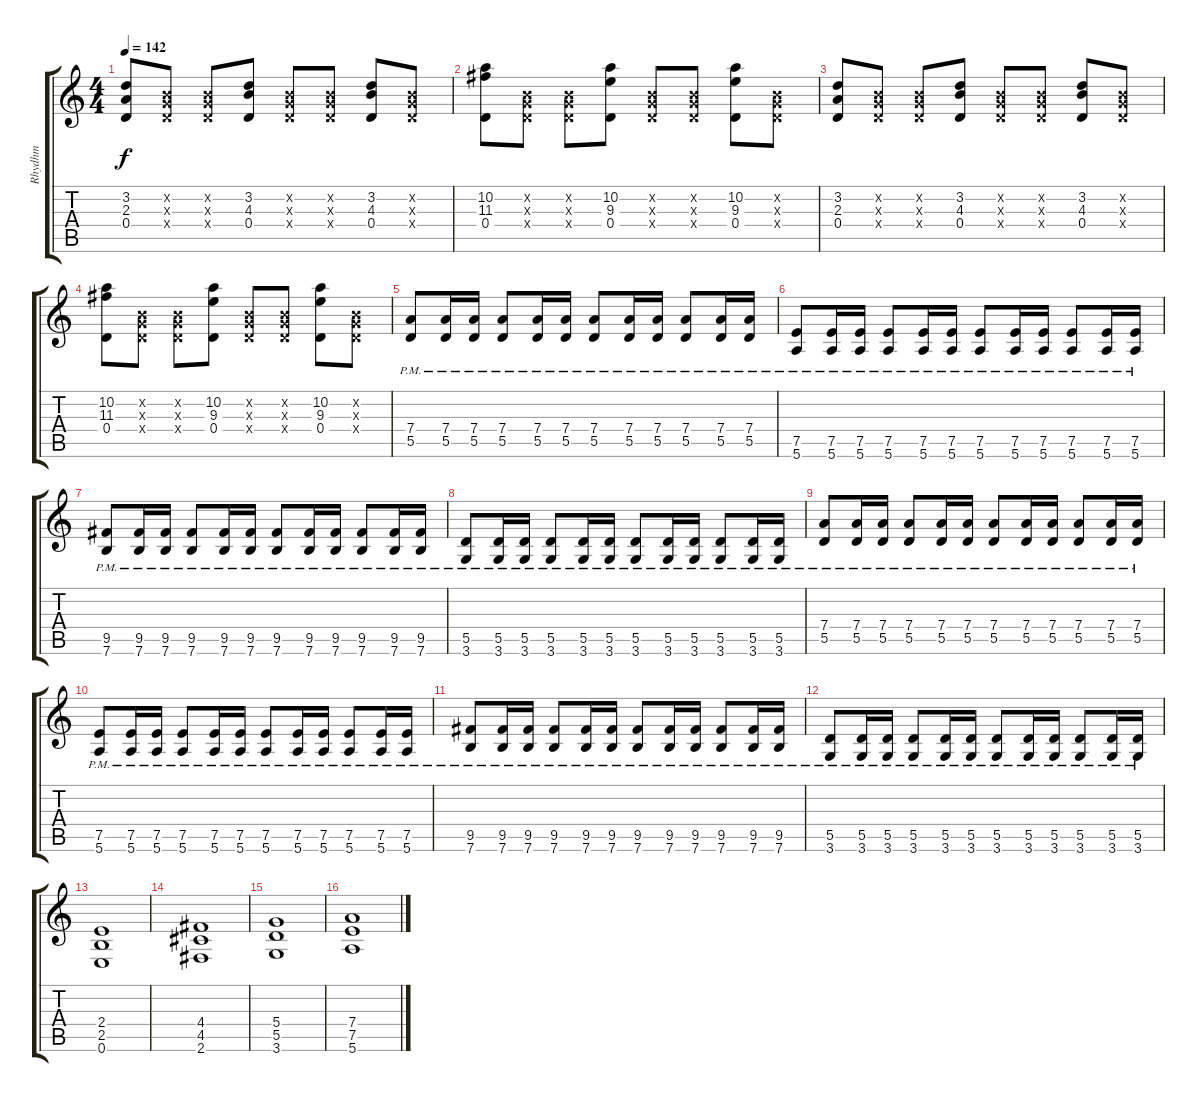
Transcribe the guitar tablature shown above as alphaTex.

\track ("Rhydhm" "Rhydhm") {instrument distortionguitar}
\staff {score tabs}
\tuning (E4 B3 G3 D3 A2 E2) {hide}
\ts (4 4)
\tempo 142
\clef g2
\ks c
(3.2 2.3 0.4).8{dy f} (0.2{x} 0.3{x} 0.4{x}).8 (0.2{x} 0.3{x} 0.4{x}).8 (3.2 4.3 0.4).8 (0.2{x} 0.3{x} 0.4{x}).8 (0.2{x} 0.3{x} 0.4{x}).8 (3.2 4.3 0.4).8 (0.2{x} 0.3{x} 0.4{x}).8 |
(10.2 11.3 0.4).8 (0.2{x} 0.3{x} 0.4{x}).8 (0.2{x} 0.3{x} 0.4{x}).8 (10.2 9.3 0.4).8 (0.2{x} 0.3{x} 0.4{x}).8 (0.2{x} 0.3{x} 0.4{x}).8 (10.2 9.3 0.4).8 (0.2{x} 0.3{x} 0.4{x}).8 |
(3.2 2.3 0.4).8 (0.2{x} 0.3{x} 0.4{x}).8 (0.2{x} 0.3{x} 0.4{x}).8 (3.2 4.3 0.4).8 (0.2{x} 0.3{x} 0.4{x}).8 (0.2{x} 0.3{x} 0.4{x}).8 (3.2 4.3 0.4).8 (0.2{x} 0.3{x} 0.4{x}).8 |
(10.2 11.3 0.4).8 (0.2{x} 0.3{x} 0.4{x}).8 (0.2{x} 0.3{x} 0.4{x}).8 (10.2 9.3 0.4).8 (0.2{x} 0.3{x} 0.4{x}).8 (0.2{x} 0.3{x} 0.4{x}).8 (10.2 9.3 0.4).8 (0.2{x} 0.3{x} 0.4{x}).8 |
(7.4{pm} 5.5{pm}).8 (7.4{pm} 5.5{pm}).16 (7.4{pm} 5.5{pm}).16 (7.4{pm} 5.5{pm}).8 (7.4{pm} 5.5{pm}).16 (7.4{pm} 5.5{pm}).16 (7.4{pm} 5.5{pm}).8 (7.4{pm} 5.5{pm}).16 (7.4{pm} 5.5{pm}).16 (7.4{pm} 5.5{pm}).8 (7.4{pm} 5.5{pm}).16 (7.4{pm} 5.5{pm}).16 |
(7.5{pm} 5.6{pm}).8 (7.5{pm} 5.6{pm}).16 (7.5{pm} 5.6{pm}).16 (7.5{pm} 5.6{pm}).8 (7.5{pm} 5.6{pm}).16 (7.5{pm} 5.6{pm}).16 (7.5{pm} 5.6{pm}).8 (7.5{pm} 5.6{pm}).16 (7.5{pm} 5.6{pm}).16 (7.5{pm} 5.6{pm}).8 (7.5{pm} 5.6{pm}).16 (7.5{pm} 5.6{pm}).16 |
(9.5{pm} 7.6{pm}).8 (9.5{pm} 7.6{pm}).16 (9.5{pm} 7.6{pm}).16 (9.5{pm} 7.6{pm}).8 (9.5{pm} 7.6{pm}).16 (9.5{pm} 7.6{pm}).16 (9.5{pm} 7.6{pm}).8 (9.5{pm} 7.6{pm}).16 (9.5{pm} 7.6{pm}).16 (9.5{pm} 7.6{pm}).8 (9.5{pm} 7.6{pm}).16 (9.5{pm} 7.6{pm}).16 |
(5.5{pm} 3.6{pm}).8 (5.5{pm} 3.6{pm}).16 (5.5{pm} 3.6{pm}).16 (5.5{pm} 3.6{pm}).8 (5.5{pm} 3.6{pm}).16 (5.5{pm} 3.6{pm}).16 (5.5{pm} 3.6{pm}).8 (5.5{pm} 3.6{pm}).16 (5.5{pm} 3.6{pm}).16 (5.5{pm} 3.6{pm}).8 (5.5{pm} 3.6{pm}).16 (5.5{pm} 3.6{pm}).16 |
(7.4{pm} 5.5{pm}).8 (7.4{pm} 5.5{pm}).16 (7.4{pm} 5.5{pm}).16 (7.4{pm} 5.5{pm}).8 (7.4{pm} 5.5{pm}).16 (7.4{pm} 5.5{pm}).16 (7.4{pm} 5.5{pm}).8 (7.4{pm} 5.5{pm}).16 (7.4{pm} 5.5{pm}).16 (7.4{pm} 5.5{pm}).8 (7.4{pm} 5.5{pm}).16 (7.4{pm} 5.5{pm}).16 |
(7.5{pm} 5.6{pm}).8 (7.5{pm} 5.6{pm}).16 (7.5{pm} 5.6{pm}).16 (7.5{pm} 5.6{pm}).8 (7.5{pm} 5.6{pm}).16 (7.5{pm} 5.6{pm}).16 (7.5{pm} 5.6{pm}).8 (7.5{pm} 5.6{pm}).16 (7.5{pm} 5.6{pm}).16 (7.5{pm} 5.6{pm}).8 (7.5{pm} 5.6{pm}).16 (7.5{pm} 5.6{pm}).16 |
(9.5{pm} 7.6{pm}).8 (9.5{pm} 7.6{pm}).16 (9.5{pm} 7.6{pm}).16 (9.5{pm} 7.6{pm}).8 (9.5{pm} 7.6{pm}).16 (9.5{pm} 7.6{pm}).16 (9.5{pm} 7.6{pm}).8 (9.5{pm} 7.6{pm}).16 (9.5{pm} 7.6{pm}).16 (9.5{pm} 7.6{pm}).8 (9.5{pm} 7.6{pm}).16 (9.5{pm} 7.6{pm}).16 |
(5.5{pm} 3.6{pm}).8 (5.5{pm} 3.6{pm}).16 (5.5{pm} 3.6{pm}).16 (5.5{pm} 3.6{pm}).8 (5.5{pm} 3.6{pm}).16 (5.5{pm} 3.6{pm}).16 (5.5{pm} 3.6{pm}).8 (5.5{pm} 3.6{pm}).16 (5.5{pm} 3.6{pm}).16 (5.5{pm} 3.6{pm}).8 (5.5{pm} 3.6{pm}).16 (5.5{pm} 3.6{pm}).16 |
(2.4 2.5 0.6).1 |
(4.4 4.5 2.6).1 |
(5.4 5.5 3.6).1 |
(7.4 7.5 5.6).1
